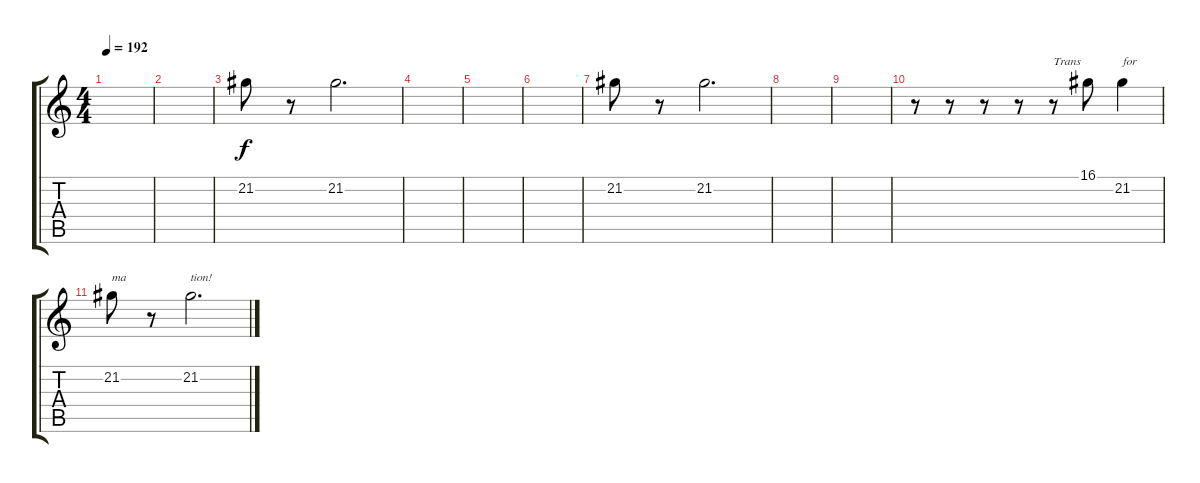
\track "" {instrument lead2sawtooth}
\staff {score tabs}
\tuning (E4 B3 G3 D3 A2 E2) {hide}
\ts (4 4)
\tempo 192
\clef g2
\ks c
|
|
21.2.8{txt ""} r.8 21.2.2{d txt ""} |
|
|
|
21.2.8{txt ""} r.8 21.2.2{d txt ""} |
|
|
r.8{txt ""} r.8{txt ""} r.8{txt ""} r.8{txt ""} r.8{txt "Trans"} 16.1.8 21.2.4{txt "for"} |
21.2.8{txt "ma"} r.8 21.2.2{d txt "tion!"}
